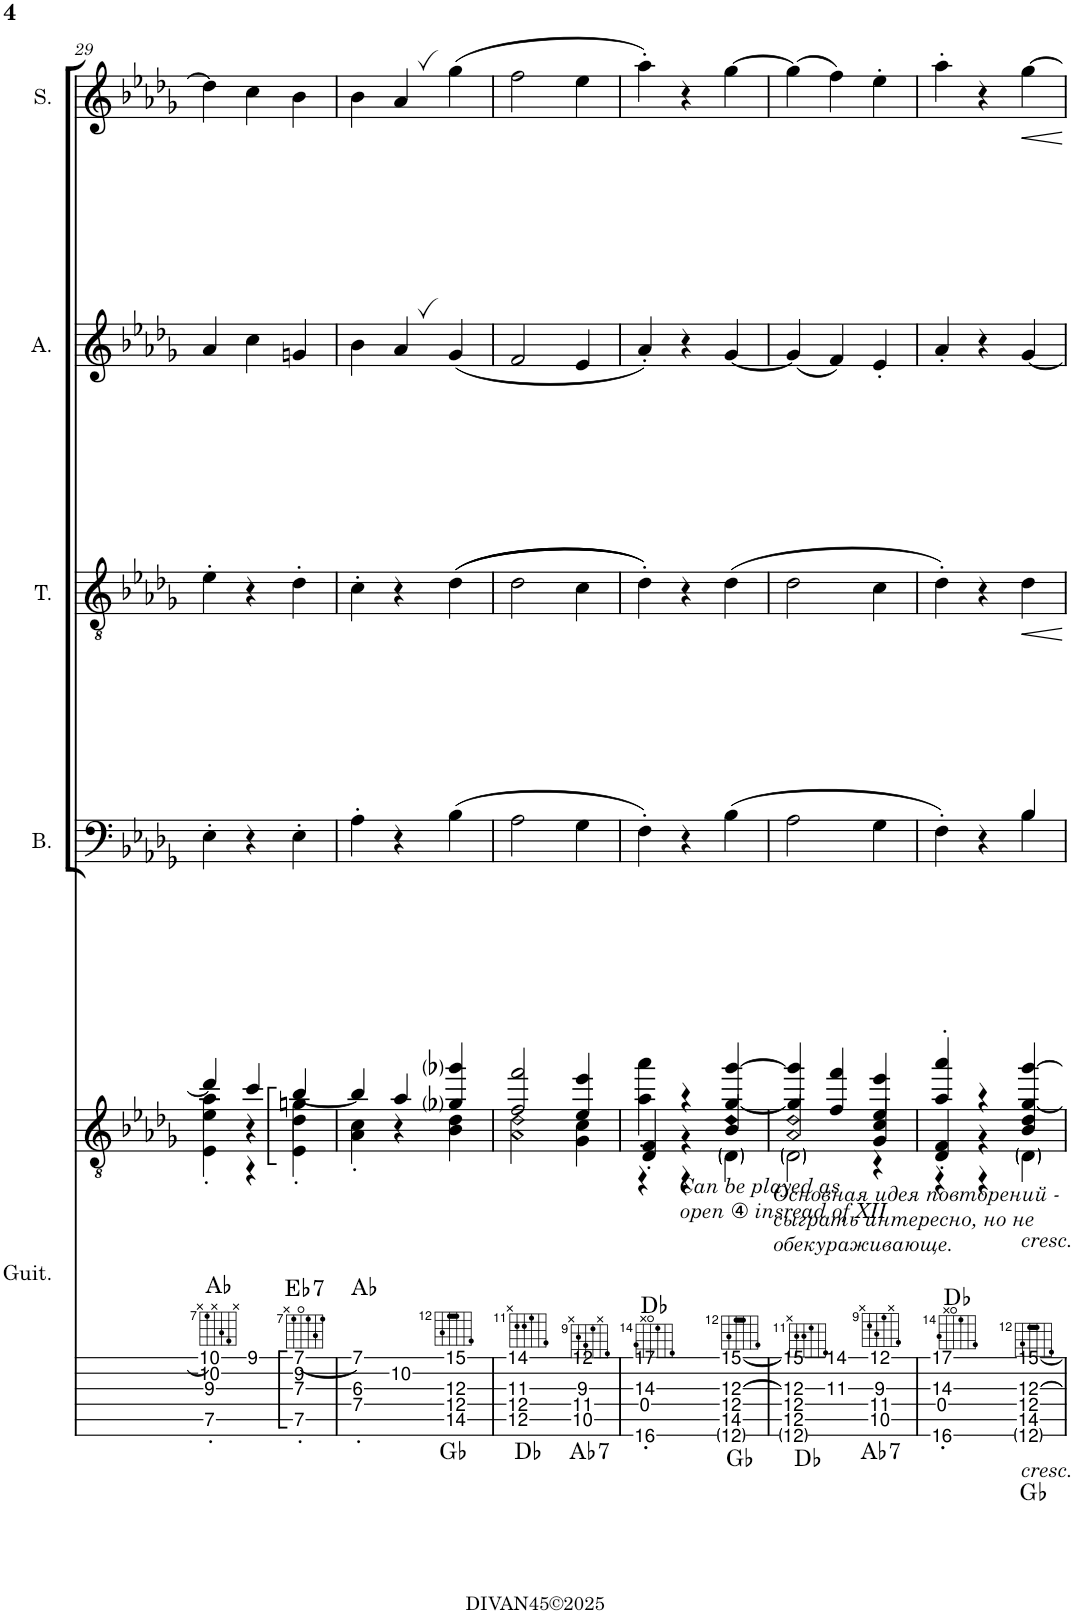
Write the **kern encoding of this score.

**kern	**kern	**harte	**kern	**kern	**kern	**kern
*part5	*part5	*part5	*part4	*part3	*part2	*part1
*staff6	*staff5	*	*staff4	*staff3	*staff2	*staff1
*I"Guitar D in Eb	*	*	*I"Bass	*I"Tenor	*I"Alto	*I"Soprano
*I'Guit.	*	*	*I'B.	*I'T.	*I'A.	*I'S.
!!LO:PB:g=z
*	*clefGv2	*	*clefF4	*clefGv2	*clefG2	*clefG2
*k[b-e-a-d-g-]	*k[b-e-a-d-g-]	*	*k[b-e-a-d-g-]	*k[b-e-a-d-g-]	*k[b-e-a-d-g-]	*k[b-e-a-d-g-]
*M3/4	*M3/4	*	*M3/4	*M3/4	*M3/4	*M3/4
=29	=29	=29	=29	=29	=29	=29
*^	*^	*	*	*	*	*
*	*^	*	*^	*	*	*	*	*
4dd-]	4a-	4E-'< 4e-'<	4dd-/]	4a-\	4E-\'< 4e-\'<	Ab:maj	4E-'\	4e-'\	4a-/	4dd-\]
4cc	4r	4r	4cc/	4r	4r	.	4r	4r	4cc\	4cc\
!	!	!	!	!	!	!LO:H:kt=7	!	!	!	!
[<4b-	4gn	4E-'< 4d-'<	[<4b-/	4gn\	4E-\'< 4d-\'<	Eb:7	4E-'\	4d-'\	4gn/	4b-\
*	*v	*v	*	*	*	*	*	*	*	*
*	*	*	*v	*v	*	*	*	*	*
=30	=30	=30	=30	=30	=30	=30	=30	=30
4b-]	4A-'< 4c'<	4b-/]	4A-\'< 4c\'<	Ab:maj	4A-'\	4c'\	4b-\	4b-\
4a-	4r	4a-/	4r	.	4r	4r	4a-,/	4a-,/
4g-i 4gg-i	4B- 4d-	4g-i/ 4gg-i/	4B-\ 4d-\	Gb:maj	(4B-\	((4d-\	(<4g-/	(4gg-\
=31	=31	=31	=31	=31	=31	=31	=31	=31
!	!LO:N:n=1:head=diamond	!	!LO:N:n=1:head=diamond	!	!	!	!	!
2f 2ff	2A- 2d-	2f/ 2ff/	2A-\ 2d-\	Db:maj	2A-\	2d-\	2f/	2ff\
!	!	!	!	!LO:H:kt=7	!	!	!	!
4e- 4ee-	4G- 4c	4e-/ 4ee-/	4G-\ 4c\	Ab:7	4G-\	4c\	4e-/	4ee-\
=32	=32	=32	=32	=32	=32	=32	=32	=32
*	*^	*	*^	*	*	*	*	*
4a-' 4aa-'	4F'< 4D-'<	4r	4a-\' 4aa-\'	4D-/'< 4F/'<	4r	Db:maj	4F'\)	4d-'\))	4a-'/)	4aa-'\)
4r	4r	4r	4r	4r	4r	.	4r	4r	4r	4r
!	!	!	!LO:TX:b:i:t=Can be played as	!	!	!	!	!	!	!
!	!	!	!LO:TX:b:t=open ④ insread of XII	!	!	!	!	!	!	!
[4g- [<4gg-	4B- 4d-	4D-	[<4g-/ [>4gg-/	4B-/ 4d-/	4D-\	Gb:maj	(4B-\	(4d-\	[4g-/	[4gg-\
=33	=33	=33	=33	=33	=33	=33	=33	=33	=33	=33
!	!	!	!LO:TX:b:i:t=Основная идея повторений -	!	!	!	!	!	!	!
!	!	!	!LO:TX:b:t=сыграть интересно, но не	!	!	!	!	!	!	!
!	!	!	!LO:TX:b:t=обекураживающе.	!	!	!	!	!	!	!
4g-] 4gg-]	2A- 2d-	2D-	4g-/] 4gg-/]	2A-/ 2d-/	2D-\	Db:maj	2A-\	2d-\	(4g-/]	(4gg-\]
4f 4ff	.	.	4f/ 4ff/	.	.	.	.	.	4f/)	4ff\)
!	!	!	!	!	!	!LO:H:kt=7	!	!	!	!
4e- 4ee-	4G- 4c	4r	4e-/ 4ee-/	4G-/ 4c/	4r	Ab:7	4G-\	4c\	4e-'/	4ee-'\
=34	=34	=34	=34	=34	=34	=34	=34	=34	=34	=34
*	*	*	*	*	*	*	*^	*	*	*
4a-' 4aa-'	4F'< 4D-'<	4r	4a-/' 4aa-/'	4D-/'< 4F/'<	4r	Db:maj	4F'\)	2ryy	4d-'\)	4a-'/	4aa-'\
4r	4r	4r	4r	4r	4r	.	4r	.	4r	4r	4r
!	!	!	!LO:TX:b:i:t=cresc.	!	!	!	!	!	!	!	!
!LO:TX:b:i:t=cresc.	!	!	!	!	!	!	!	!	!	!	!
[4g- [<4gg-	4B- 4d-	4D-	[<4g-/ [>4gg-/	4B-/ 4d-/	4D-\	Gb:maj	4B-/	4B-\	4d-\	[4g-/	[4gg-\
*v	*v	*v	*	*	*	*	*v	*v	*	*	*
*	*v	*v	*v	*	*	*	*	*
=	=	=	=	=	=	=
*-	*-	*-	*-	*-	*-	*-
